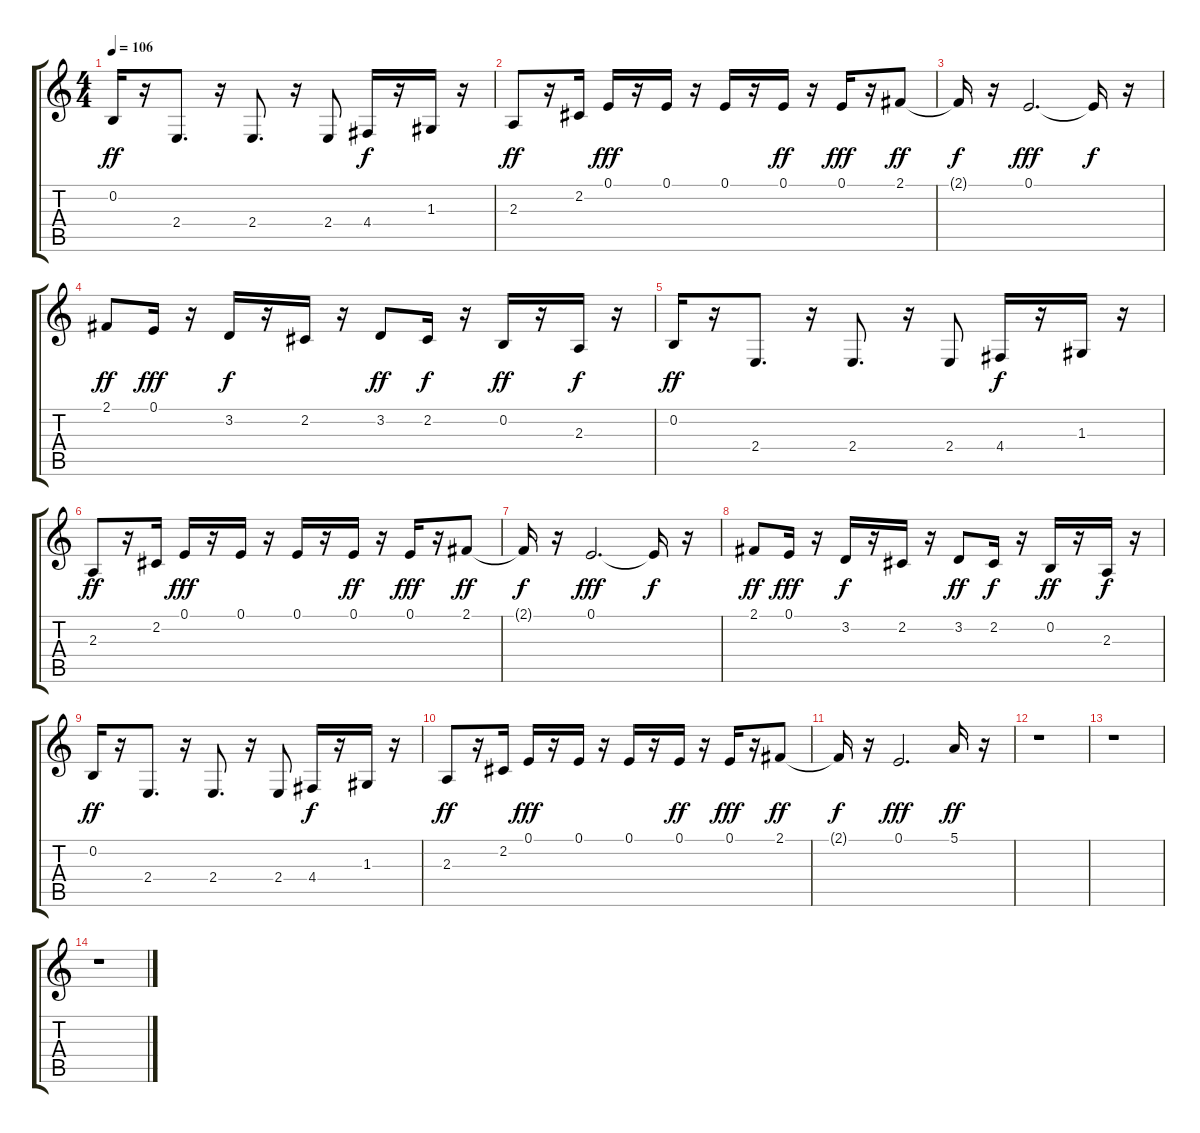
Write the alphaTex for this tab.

\track "" {instrument tenorsax}
\staff {score tabs}
\tuning (E4 B3 G3 D3 A2 E2) {hide}
\ts (4 4)
\tempo 106
\clef g2
\ks c
0.2.16{dy ff} r.16 2.4.8{d} r.16 2.4.8{d} r.16 2.4.8 4.4.16{dy f} r.16 1.3.16 r.16 |
2.3.8{dy ff} r.16 2.2.16{volume 13} 0.1.16{dy fff} r.16 0.1.16 r.16 0.1.16 r.16 0.1.16{dy ff} r.16 0.1.16{dy fff} r.16 2.1.8{dy ff} |
2.1{t}.16{dy f} r.16 0.1.2{d dy fff} 0.1{t}.16{dy f} r.16 |
2.1.8{dy ff} 0.1.16{dy fff} r.16 3.2.16{dy f} r.16 2.2.16 r.16 3.2.8{dy ff} 2.2.16{dy f} r.16 0.2.16{dy ff} r.16 2.3.16{dy f} r.16 |
0.2.16{dy ff} r.16 2.4.8{d} r.16 2.4.8{d} r.16 2.4.8 4.4.16{dy f} r.16 1.3.16 r.16 |
2.3.8{dy ff} r.16 2.2.16{volume 14} 0.1.16{dy fff} r.16 0.1.16 r.16 0.1.16 r.16 0.1.16{dy ff} r.16 0.1.16{dy fff} r.16 2.1.8{dy ff} |
2.1{t}.16{dy f} r.16 0.1.2{d dy fff} 0.1{t}.16{dy f} r.16 |
2.1.8{dy ff} 0.1.16{dy fff} r.16 3.2.16{dy f} r.16 2.2.16 r.16 3.2.8{dy ff} 2.2.16{dy f} r.16 0.2.16{dy ff} r.16 2.3.16{dy f} r.16 |
0.2.16{dy ff} r.16 2.4.8{d} r.16 2.4.8{d} r.16 2.4.8 4.4.16{dy f} r.16 1.3.16 r.16 |
2.3.8{dy ff} r.16 2.2.16 0.1.16{dy fff} r.16 0.1.16 r.16 0.1.16 r.16 0.1.16{dy ff} r.16 0.1.16{dy fff} r.16 2.1.8{dy ff} |
2.1{t}.16{dy f} r.16 0.1.2{d dy fff} 5.1.16{dy ff} r.16 |
r.1 |
r.1 |
r.1
